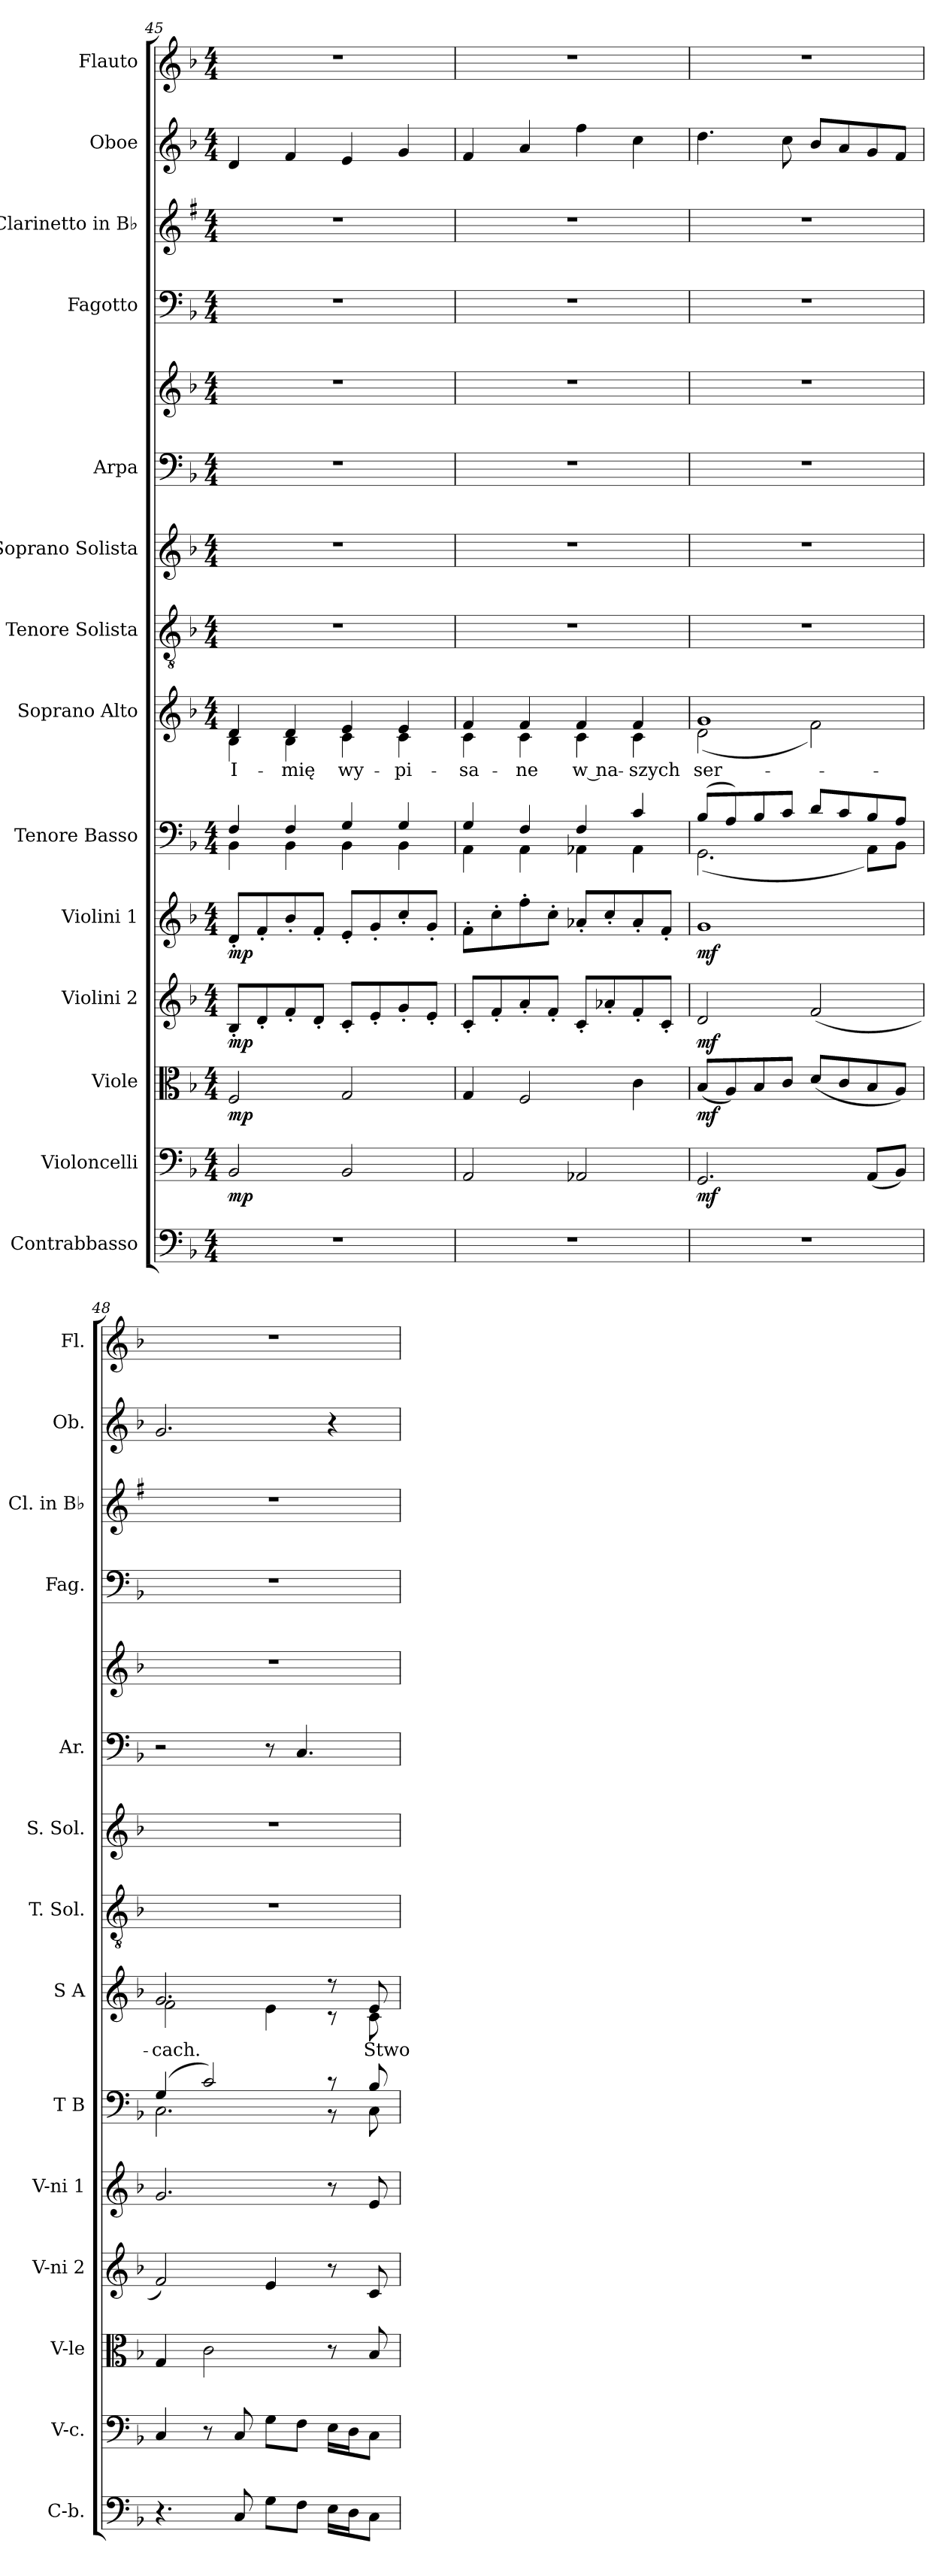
**kern	**kern	**dynam	**kern	**dynam	**kern	**dynam	**kern	**dynam	**kern	**kern	**text	**kern	**kern	**kern	**kern	**kern	**kern	**kern	**kern
*part14	*part13	*part13	*part12	*part12	*part11	*part11	*part10	*part10	*part9	*part8	*part8	*part7	*part6	*part5	*part5	*part4	*part3	*part2	*part1
*staff15	*staff14	*staff14	*staff13	*staff13	*staff12	*staff12	*staff11	*staff11	*staff10	*staff9	*staff9	*staff8	*staff7	*staff6	*staff5	*staff4	*staff3	*staff2	*staff1
*I"Contrabbasso	*I"Violoncelli	*	*I"Viole	*	*I"Violini 2	*	*I"Violini 1	*	*I"Tenore Basso	*I"Soprano Alto	*	*I"Tenore Solista	*I"Soprano Solista	*I"Arpa	*	*I"Fagotto	*I"Clarinetto in B♭	*I"Oboe	*I"Flauto
*I'C-b.	*I'V-c.	*	*I'V-le	*	*I'V-ni 2	*	*I'V-ni 1	*	*I'T B	*I'S A	*	*I'T. Sol.	*I'S. Sol.	*I'Ar.	*	*I'Fag.	*I'Cl. in B♭	*I'Ob.	*I'Fl.
*clefF4	*clefF4	*	*clefC3	*	*clefG2	*	*clefG2	*	*clefF4	*clefG2	*	*clefGv2	*clefG2	*clefF4	*clefG2	*clefF4	*clefG2	*clefG2	*clefG2
*	*	*	*	*	*	*	*	*	*	*	*	*	*	*	*	*	*ITrd1c2	*	*
*k[b-]	*k[b-]	*	*k[b-]	*	*k[b-]	*	*k[b-]	*	*k[b-]	*k[b-]	*	*k[b-]	*k[b-]	*k[b-]	*k[b-]	*k[b-]	*k[b-]	*k[b-]	*k[b-]
*M4/4	*M4/4	*	*M4/4	*	*M4/4	*	*M4/4	*	*M4/4	*M4/4	*	*M4/4	*M4/4	*M4/4	*M4/4	*M4/4	*M4/4	*M4/4	*M4/4
=45	=45	=45	=45	=45	=45	=45	=45	=45	=45	=45	=45	=45	=45	=45	=45	=45	=45	=45	=45
*	*	*	*	*	*	*	*	*	*^	*^	*	*	*	*	*	*	*	*	*
1r	2BB-	mp	2F	mp	8B-'L	mp	8d'L	mp	4F	4BB-	4d	4B-	I-	1r	1r	1r	1r	1r	1r	4d	1r
.	.	.	.	.	8d'	.	8f'	.	.	.	.	.	.	.	.	.	.	.	.	.	.
.	.	.	.	.	8f'	.	8b-'	.	4F	4BB-	4d	4B-	-mię	.	.	.	.	.	.	4f	.
.	.	.	.	.	8d'J	.	8f'J	.	.	.	.	.	.	.	.	.	.	.	.	.	.
.	2BB-	.	2G	.	8c'L	.	8e'L	.	4G	4BB-	4e	4c	wy-	.	.	.	.	.	.	4e	.
.	.	.	.	.	8e'	.	8g'	.	.	.	.	.	.	.	.	.	.	.	.	.	.
.	.	.	.	.	8g'	.	8cc'	.	4G	4BB-	4e	4c	-pi-	.	.	.	.	.	.	4g	.
.	.	.	.	.	8e'J	.	8g'J	.	.	.	.	.	.	.	.	.	.	.	.	.	.
=46	=46	=46	=46	=46	=46	=46	=46	=46	=46	=46	=46	=46	=46	=46	=46	=46	=46	=46	=46	=46	=46
1r	2AA	.	4G	.	8c'L	.	8f'L	.	4G	4AA	4f	4c	-sa-	1r	1r	1r	1r	1r	1r	4f	1r
.	.	.	.	.	8f'	.	8cc'	.	.	.	.	.	.	.	.	.	.	.	.	.	.
.	.	.	2F	.	8a'	.	8ff'	.	4F	4AA	4f	4c	-ne	.	.	.	.	.	.	4a	.
.	.	.	.	.	8f'J	.	8cc'J	.	.	.	.	.	.	.	.	.	.	.	.	.	.
.	2AA-X	.	.	.	8c'L	.	8a-X'L	.	4F	4AA-X	4f	4c	w na-	.	.	.	.	.	.	4ff	.
.	.	.	.	.	8a-X'	.	8cc'	.	.	.	.	.	.	.	.	.	.	.	.	.	.
.	.	.	4c	.	8f'	.	8a-'	.	4c	4AA-	4f	4c	-szych	.	.	.	.	.	.	4cc	.
.	.	.	.	.	8c'J	.	8f'J	.	.	.	.	.	.	.	.	.	.	.	.	.	.
=47	=47	=47	=47	=47	=47	=47	=47	=47	=47	=47	=47	=47	=47	=47	=47	=47	=47	=47	=47	=47	=47
1r	2.GG	mf	(8B-L	mf	2d	mf	1g	mf	(8B-L	(2.GG	1g	(2d	ser-	1r	1r	1r	1r	1r	1r	4.dd	1r
.	.	.	8A)	.	.	.	.	.	8A)	.	.	.	.	.	.	.	.	.	.	.	.
.	.	.	8B-	.	.	.	.	.	8B-	.	.	.	.	.	.	.	.	.	.	.	.
.	.	.	8cJ	.	.	.	.	.	8cJ	.	.	.	.	.	.	.	.	.	.	8cc	.
.	.	.	(8dL	.	(2f	.	.	.	8dL	.	.	2f)	.	.	.	.	.	.	.	8b-L	.
.	.	.	8c	.	.	.	.	.	8c	.	.	.	.	.	.	.	.	.	.	8a	.
.	(8AAL	.	8B-	.	.	.	.	.	8B-	8AAL)	.	.	.	.	.	.	.	.	.	8g	.
.	8BB-J)	.	8AJ)	.	.	.	.	.	8AJ	8BB-J	.	.	.	.	.	.	.	.	.	8fJ	.
=48	=48	=48	=48	=48	=48	=48	=48	=48	=48	=48	=48	=48	=48	=48	=48	=48	=48	=48	=48	=48	=48
4.r	4C	.	4G	.	2f)	.	2.g	.	(4G	2.C	2.g	2f	-cach.	1r	1r	2r	1r	1r	1r	2.g	1r
.	8r	.	2c	.	.	.	.	.	2c)	.	.	.	.	.	.	.	.	.	.	.	.
8C	8C	.	.	.	.	.	.	.	.	.	.	.	.	.	.	.	.	.	.	.	.
8GL	8GL	.	.	.	4e	.	.	.	.	.	.	4e	.	.	.	8r	.	.	.	.	.
8FJ	8FJ	.	.	.	.	.	.	.	.	.	.	.	.	.	.	4.C	.	.	.	.	.
16ELL	16ELL	.	8r	.	8r	.	8r	.	8r	8r	8r	8r	.	.	.	.	.	.	.	4r	.
16DJ	16DJ	.	.	.	.	.	.	.	.	.	.	.	.	.	.	.	.	.	.	.	.
8CJ	8CJ	.	8B-	.	8c	.	8e	.	8B-	8C	8e	8c	Stwo-	.	.	.	.	.	.	.	.
*	*	*	*	*	*	*	*	*	*v	*v	*	*	*	*	*	*	*	*	*	*	*
*	*	*	*	*	*	*	*	*	*	*v	*v	*	*	*	*	*	*	*	*	*
=	=	=	=	=	=	=	=	=	=	=	=	=	=	=	=	=	=	=	=
*-	*-	*-	*-	*-	*-	*-	*-	*-	*-	*-	*-	*-	*-	*-	*-	*-	*-	*-	*-
